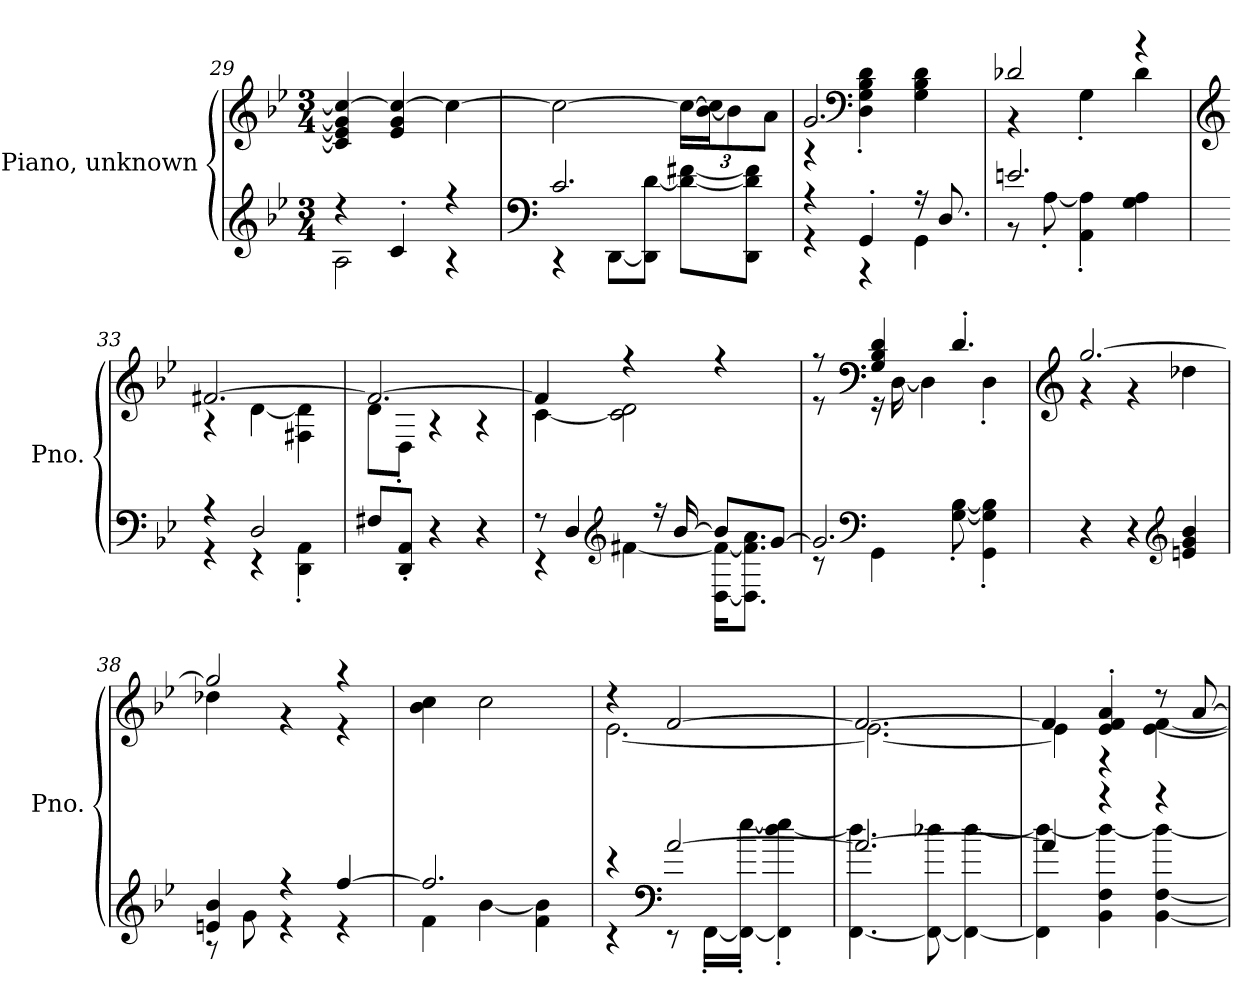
**kern	**kern
*part1	*part1
*staff2	*staff1
*I"Piano, unknown	*
*I'Pno.	*
*clefG2	*clefG2
*k[b-e-]	*k[b-e-]
*M3/4	*M3/4
=29	=29
*^	*
4r	2A\	4c/] 4e-/] 4g/] 4cc/_
4c'/	.	4e-/ 4g/ 4cc/_
4r	4r	4cc\_
!!LO:LB:g=z
=30	=30	=30
*clefF4	*	*
2.c/	4r	2cc\_
.	[8DD\L	.
.	8DD\] [8d\J	.
*	*	*Xbrackettup
.	8d\_ [8f#X\L	24cc\LL_
.	.	[24b-\ 24cc\]J
.	.	12b-\]
.	8DD\ 8d\] 8f#\]J	.
.	.	12a\J
=31	=31	=31
*	*	*^
4r	4r	2.g/	4r
*	*	*clefF4	*
4GG'/	4r	.	4D\' 4G\' 4B-\' 4d\'
16r	4GG\	.	4G\ 4B-\ 4d\
8.D/	.	.	.
=32	=32	=32	=32
2.en/	8r	2d-X/	4r
.	[8A'\	.	.
.	4AA\' 4A\]'	.	4G'\
.	4G\ 4A\	4r	4d-\
=33	=33	=33	=33
*	*	*clefG2	*
4r	4r	[2.f#X/	4r
2D/	4r	.	[4d\
.	4DD\' 4AA\'	.	4F#X\ 4d\]
*v	*v	*	*
=34	=34	=34
8F#X/L	2.f#/_	8d\L
8DD/' 8AA/'J	.	8D'\J
4r	.	4r
4r	.	4r
!!LO:LB:g=z	!!
=35	=35	=35
*^	*	*
8r	4r	4f#/]	[4c\
4D/	.	.	.
*clefG2	*	*	*
.	[4f#X\	4r	2c\] 2d\
16r	.	.	.
[16b-/	.	.	.
8b-/L]	[16D\ 16f#\_KL	4r	.
.	8.D\] 8.f#\] 8.a\J	.	.
[8g/J	.	.	.
=36	=36	=36	=36
2.g/]	8r	8r	8r
*clefF4	*	*clefF4	*
.	4GG\	4G/ 4B-/ 4d/	16r
.	.	.	[16D\
.	.	.	4D\]
.	[8G\' [8B-\'	4.d'/	.
.	4GG\' 4G\]' 4B-\]'	.	4D'\
*v	*v	*	*
=37	=37	=37
*	*clefG2	*
4r	[2.gg/	4r
4r	.	4r
*clefG2	*	*
4en/ 4g/ 4b-/	.	4dd-X\
=38	=38	=38
*^	*	*
4en/ 4b-/	8r	2gg/]	4dd-X\
.	8g\	.	.
4r	4r	.	4r
[4ff/	4r	4r	4r
*	*	*v	*v
=39	=39	=39
2.ff/]	4f\	4b-\ 4cc\
.	[4b-\	2cc\
.	4f\ 4b-\]	.
!!LO:PB:g=z
=40	=40	=40
*	*	*^
4r	4r	4r	[2.e-\
*clefF4	*	*	*
[2a/	8r	[2f/	.
.	[16FF'\LL	.	.
.	16FF\_' [16ee-\'JJ	.	.
.	4FF\]' [4dd\' 4ee-\]'	.	.
=41	=41	=41	=41
2.a/_	[4.FF\ 4.dd\]	2.f/_	2.e-\_
.	8FF\_ 8dd-X\	.	.
.	4FF\_ [4dd-\	.	.
=42	=42	=42	=42
4a/]	4FF\] 4dd-\_	4f/]	4e-\]
4r	4BB-\ 4F\ 4dd-\_	4e-/' 4f/' 4a/'	4r
4r	[4BB-\ [4F\ 4dd-\_	8r	[4e-\ [4f\
.	.	[8a/	.
*v	*v	*	*
*	*v	*v
=	=
*-	*-
